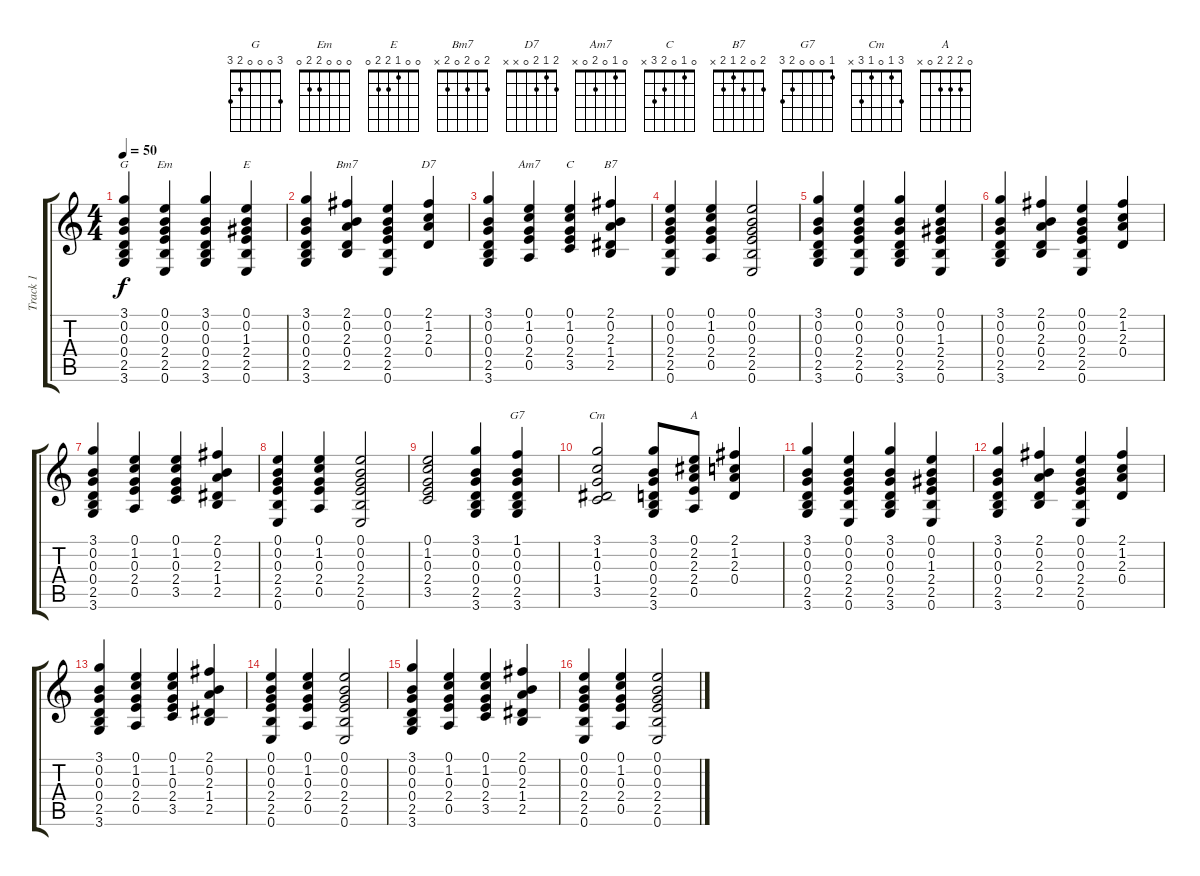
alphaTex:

\track ("Track 1" "Track 1") {instrument acousticguitarsteel}
\staff {score tabs}
\tuning (E4 B3 G3 D3 A2 E2) {hide}
\chord ("G" 3 0 0 0 2 3)
\chord ("Em" 0 0 0 2 2 0)
\chord ("E" 0 0 1 2 2 0)
\chord ("Bm7" 2 0 2 0 2 x)
\chord ("D7" 2 1 2 0 x x)
\chord ("Am7" 0 1 0 2 0 x)
\chord ("C" 0 1 0 2 3 x)
\chord ("B7" 2 0 2 1 2 x)
\chord ("G7" 1 0 0 0 2 3)
\chord ("Cm" 3 1 0 1 3 x)
\chord ("A" 0 2 2 2 0 x)
\ts (4 4)
\tempo 50
\clef g2
\ks c
(3.1 0.2 0.3 0.4 2.5 3.6).4{ch "G" dy f instrument acousticguitarsteel} (0.1 0.2 0.3 2.4 2.5 0.6).4{ch "Em"} (3.1 0.2 0.3 0.4 2.5 3.6).4 (0.1 0.2 1.3 2.4 2.5 0.6).4{ch "E"} |
(3.1 0.2 0.3 0.4 2.5 3.6).4 (2.1 0.2 2.3 0.4 2.5).4{ch "Bm7"} (0.1 0.2 0.3 2.4 2.5 0.6).4 (2.1 1.2 2.3 0.4).4{ch "D7"} |
(3.1 0.2 0.3 0.4 2.5 3.6).4 (0.1 1.2 0.3 2.4 0.5).4{ch "Am7"} (0.1 1.2 0.3 2.4 3.5).4{ch "C"} (2.1 0.2 2.3 1.4 2.5).4{ch "B7"} |
(0.1 0.2 0.3 2.4 2.5 0.6).4 (0.1 1.2 0.3 2.4 0.5).4 (0.1 0.2 0.3 2.4 2.5 0.6).2 |
(3.1 0.2 0.3 0.4 2.5 3.6).4 (0.1 0.2 0.3 2.4 2.5 0.6).4 (3.1 0.2 0.3 0.4 2.5 3.6).4 (0.1 0.2 1.3 2.4 2.5 0.6).4 |
(3.1 0.2 0.3 0.4 2.5 3.6).4 (2.1 0.2 2.3 0.4 2.5).4 (0.1 0.2 0.3 2.4 2.5 0.6).4 (2.1 1.2 2.3 0.4).4 |
(3.1 0.2 0.3 0.4 2.5 3.6).4 (0.1 1.2 0.3 2.4 0.5).4 (0.1 1.2 0.3 2.4 3.5).4 (2.1 0.2 2.3 1.4 2.5).4 |
(0.1 0.2 0.3 2.4 2.5 0.6).4 (0.1 1.2 0.3 2.4 0.5).4 (0.1 0.2 0.3 2.4 2.5 0.6).2 |
(0.1 1.2 0.3 2.4 3.5).2 (3.1 0.2 0.3 0.4 2.5 3.6).4 (1.1 0.2 0.3 0.4 2.5 3.6).4{ch "G7"} |
(3.1 1.2 0.3 1.4 3.5).2{ch "Cm"} (3.1 0.2 0.3 0.4 2.5 3.6).8 (0.1 2.2 2.3 2.4 0.5).8{ch "A"} (2.1 1.2 2.3 0.4).4 |
(3.1 0.2 0.3 0.4 2.5 3.6).4 (0.1 0.2 0.3 2.4 2.5 0.6).4 (3.1 0.2 0.3 0.4 2.5 3.6).4 (0.1 0.2 1.3 2.4 2.5 0.6).4 |
(3.1 0.2 0.3 0.4 2.5 3.6).4 (2.1 0.2 2.3 0.4 2.5).4 (0.1 0.2 0.3 2.4 2.5 0.6).4 (2.1 1.2 2.3 0.4).4 |
(3.1 0.2 0.3 0.4 2.5 3.6).4 (0.1 1.2 0.3 2.4 0.5).4 (0.1 1.2 0.3 2.4 3.5).4 (2.1 0.2 2.3 1.4 2.5).4 |
(0.1 0.2 0.3 2.4 2.5 0.6).4 (0.1 1.2 0.3 2.4 0.5).4 (0.1 0.2 0.3 2.4 2.5 0.6).2 |
(3.1 0.2 0.3 0.4 2.5 3.6).4 (0.1 1.2 0.3 2.4 0.5).4 (0.1 1.2 0.3 2.4 3.5).4 (2.1 0.2 2.3 1.4 2.5).4 |
(0.1 0.2 0.3 2.4 2.5 0.6).4 (0.1 1.2 0.3 2.4 0.5).4 (0.1 0.2 0.3 2.4 2.5 0.6).2
